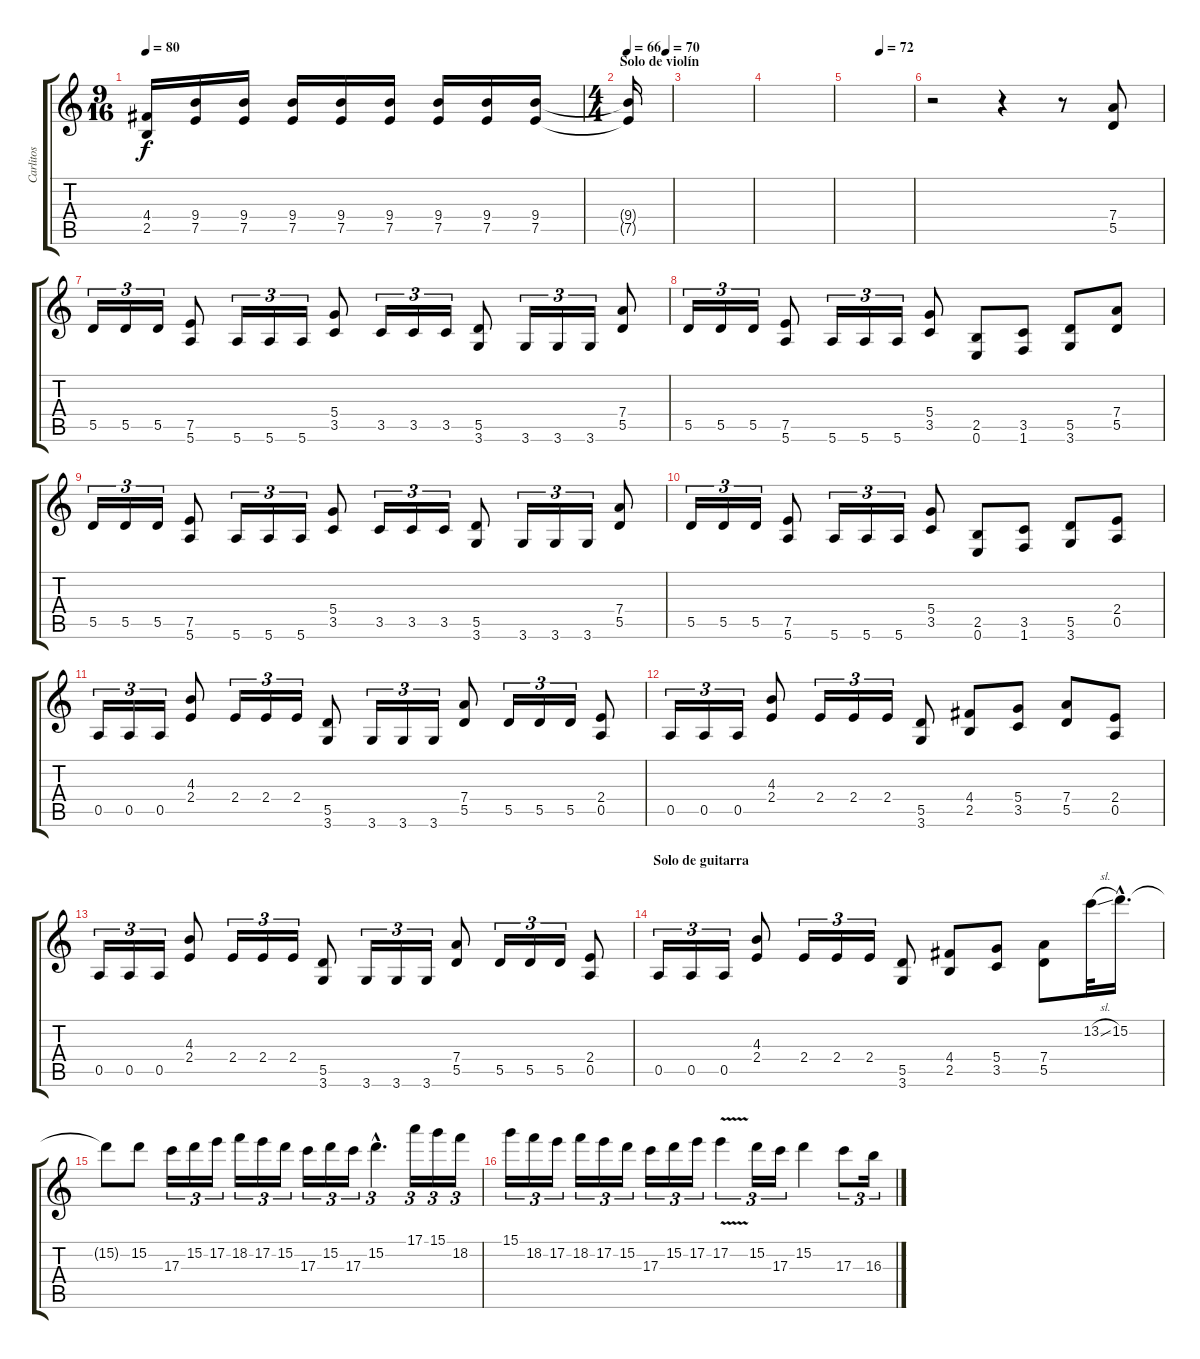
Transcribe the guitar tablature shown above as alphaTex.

\track ("Carlitos" "Carlitos") {instrument distortionguitar}
\staff {score tabs}
\tuning (E4 B3 G3 D3 A2 E2) {hide}
\ts (9 16)
\tempo 80
\clef g2
\ks c
(4.4{t} 2.5{t}).16{dy f} (9.4 7.5).16 (9.4 7.5).16 (9.4 7.5).16 (9.4 7.5).16 (9.4 7.5).16 (9.4 7.5).16 (9.4 7.5).16 (9.4 7.5).16 |
\ts (4 4)
\section ("" "Solo de violín")
\tempo 66
\tempo (70 0.875)
(9.4{t} 7.5{t}).16 |
|
|
\tempo (72 0.5)
|
r.2 r.4 r.8 (7.4 5.5).8 |
5.5.16{tu (3 2)} 5.5.16{tu (3 2)} 5.5.16{tu (3 2)} (7.5 5.6).8 5.6.16{tu (3 2)} 5.6.16{tu (3 2)} 5.6.16{tu (3 2)} (5.4 3.5).8 3.5.16{tu (3 2)} 3.5.16{tu (3 2)} 3.5.16{tu (3 2)} (5.5 3.6).8 3.6.16{tu (3 2)} 3.6.16{tu (3 2)} 3.6.16{tu (3 2)} (7.4 5.5).8 |
5.5.16{tu (3 2)} 5.5.16{tu (3 2)} 5.5.16{tu (3 2)} (7.5 5.6).8 5.6.16{tu (3 2)} 5.6.16{tu (3 2)} 5.6.16{tu (3 2)} (5.4 3.5).8 (2.5 0.6).8 (3.5 1.6).8 (5.5 3.6).8 (7.4 5.5).8 |
5.5.16{tu (3 2)} 5.5.16{tu (3 2)} 5.5.16{tu (3 2)} (7.5 5.6).8 5.6.16{tu (3 2)} 5.6.16{tu (3 2)} 5.6.16{tu (3 2)} (5.4 3.5).8 3.5.16{tu (3 2)} 3.5.16{tu (3 2)} 3.5.16{tu (3 2)} (5.5 3.6).8 3.6.16{tu (3 2)} 3.6.16{tu (3 2)} 3.6.16{tu (3 2)} (7.4 5.5).8 |
5.5.16{tu (3 2)} 5.5.16{tu (3 2)} 5.5.16{tu (3 2)} (7.5 5.6).8 5.6.16{tu (3 2)} 5.6.16{tu (3 2)} 5.6.16{tu (3 2)} (5.4 3.5).8 (2.5 0.6).8 (3.5 1.6).8 (5.5 3.6).8 (2.4 0.5).8 |
0.5.16{tu (3 2)} 0.5.16{tu (3 2)} 0.5.16{tu (3 2)} (4.3 2.4).8 2.4.16{tu (3 2)} 2.4.16{tu (3 2)} 2.4.16{tu (3 2)} (5.5 3.6).8 3.6.16{tu (3 2)} 3.6.16{tu (3 2)} 3.6.16{tu (3 2)} (7.4 5.5).8 5.5.16{tu (3 2)} 5.5.16{tu (3 2)} 5.5.16{tu (3 2)} (2.4 0.5).8 |
0.5.16{tu (3 2)} 0.5.16{tu (3 2)} 0.5.16{tu (3 2)} (4.3 2.4).8 2.4.16{tu (3 2)} 2.4.16{tu (3 2)} 2.4.16{tu (3 2)} (5.5 3.6).8 (4.4 2.5).8 (5.4 3.5).8 (7.4 5.5).8 (2.4 0.5).8 |
0.5.16{tu (3 2)} 0.5.16{tu (3 2)} 0.5.16{tu (3 2)} (4.3 2.4).8 2.4.16{tu (3 2)} 2.4.16{tu (3 2)} 2.4.16{tu (3 2)} (5.5 3.6).8 3.6.16{tu (3 2)} 3.6.16{tu (3 2)} 3.6.16{tu (3 2)} (7.4 5.5).8 5.5.16{tu (3 2)} 5.5.16{tu (3 2)} 5.5.16{tu (3 2)} (2.4 0.5).8 |
\section ("" "Solo de guitarra")
0.5.16{tu (3 2)} 0.5.16{tu (3 2)} 0.5.16{tu (3 2)} (4.3 2.4).8 2.4.16{tu (3 2)} 2.4.16{tu (3 2)} 2.4.16{tu (3 2)} (5.5 3.6).8 (4.4 2.5).8 (5.4 3.5).8 (7.4 5.5).8 13.2{sl}.32{volume 16} 15.2{hac}.16{d} |
15.2{t}.8 15.2.8 17.3.16{tu (3 2)} 15.2.16{tu (3 2)} 17.2.16{tu (3 2)} 18.2.16{tu (3 2)} 17.2.16{tu (3 2)} 15.2.16{tu (3 2)} 17.3.16{tu (3 2)} 15.2.16{tu (3 2)} 17.3.16{tu (3 2)} 15.2{hac}.4{d tu (3 2)} 17.1.16{tu (3 2)} 15.1.16{tu (3 2)} 18.2.16{tu (3 2)} |
15.1.16{tu (3 2)} 18.2.16{tu (3 2)} 17.2.16{tu (3 2)} 18.2.16{tu (3 2)} 17.2.16{tu (3 2)} 15.2.16{tu (3 2)} 17.3.16{tu (3 2)} 15.2.16{tu (3 2)} 17.2.16{tu (3 2)} 17.2{v}.4{tu (3 2)} 15.2.16{tu (3 2)} 17.3.16{tu (3 2)} 15.2.4 17.3.8{tu (3 2)} 16.3.16{tu (3 2)}
